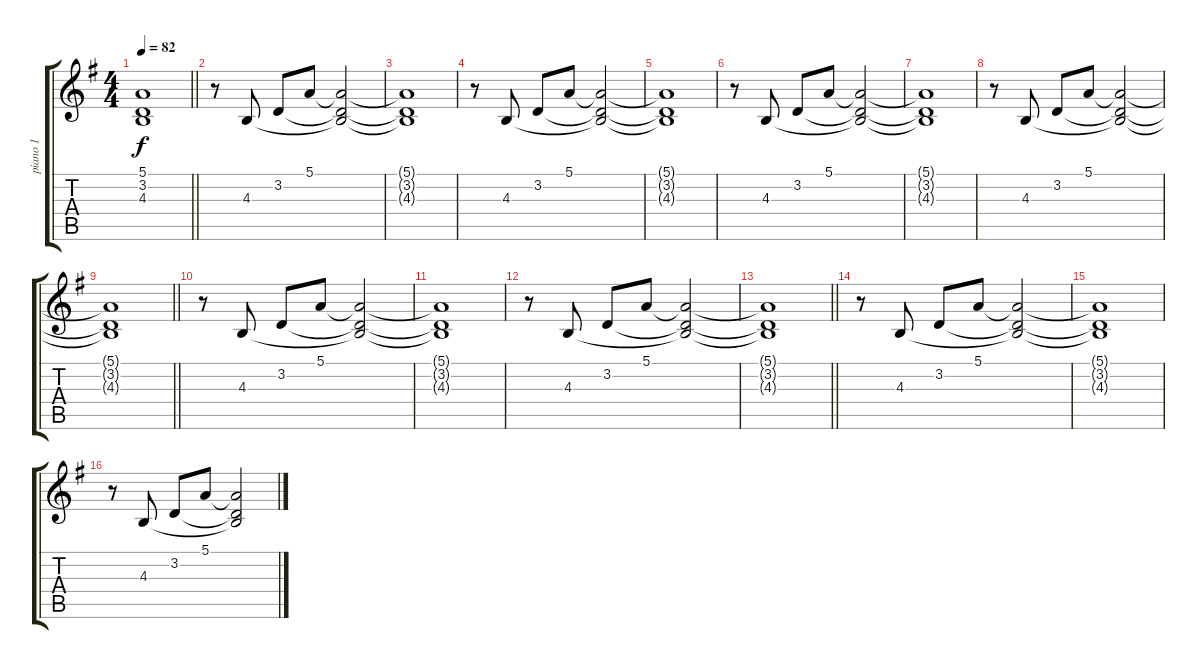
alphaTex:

\track ("piano 1" "piano 1") {instrument celesta}
\staff {score tabs}
\tuning (E4 B3 G3 D3 A2 E2) {hide}
\ts (4 4)
\tempo 82
\clef g2
\barLineRight lightlight
\ks g
(5.1{t} 3.2{t} 4.3{t}).1{dy f} |
r.8 4.3.8 3.2.8 5.1.8 (5.1{t} 3.2{t} 4.3{t}).2 |
(5.1{t} 3.2{t} 4.3{t}).1 |
r.8 4.3.8 3.2.8 5.1.8 (5.1{t} 3.2{t} 4.3{t}).2 |
(5.1{t} 3.2{t} 4.3{t}).1 |
r.8 4.3.8 3.2.8 5.1.8 (5.1{t} 3.2{t} 4.3{t}).2 |
(5.1{t} 3.2{t} 4.3{t}).1 |
r.8 4.3.8 3.2.8 5.1.8 (5.1{t} 3.2{t} 4.3{t}).2 |
\barLineRight lightlight
(5.1{t} 3.2{t} 4.3{t}).1 |
r.8 4.3.8 3.2.8 5.1.8 (5.1{t} 3.2{t} 4.3{t}).2 |
(5.1{t} 3.2{t} 4.3{t}).1 |
r.8 4.3.8 3.2.8 5.1.8 (5.1{t} 3.2{t} 4.3{t}).2 |
\barLineRight lightlight
(5.1{t} 3.2{t} 4.3{t}).1 |
r.8 4.3.8 3.2.8 5.1.8 (5.1{t} 3.2{t} 4.3{t}).2 |
(5.1{t} 3.2{t} 4.3{t}).1 |
r.8 4.3.8 3.2.8 5.1.8 (5.1{t} 3.2{t} 4.3{t}).2
